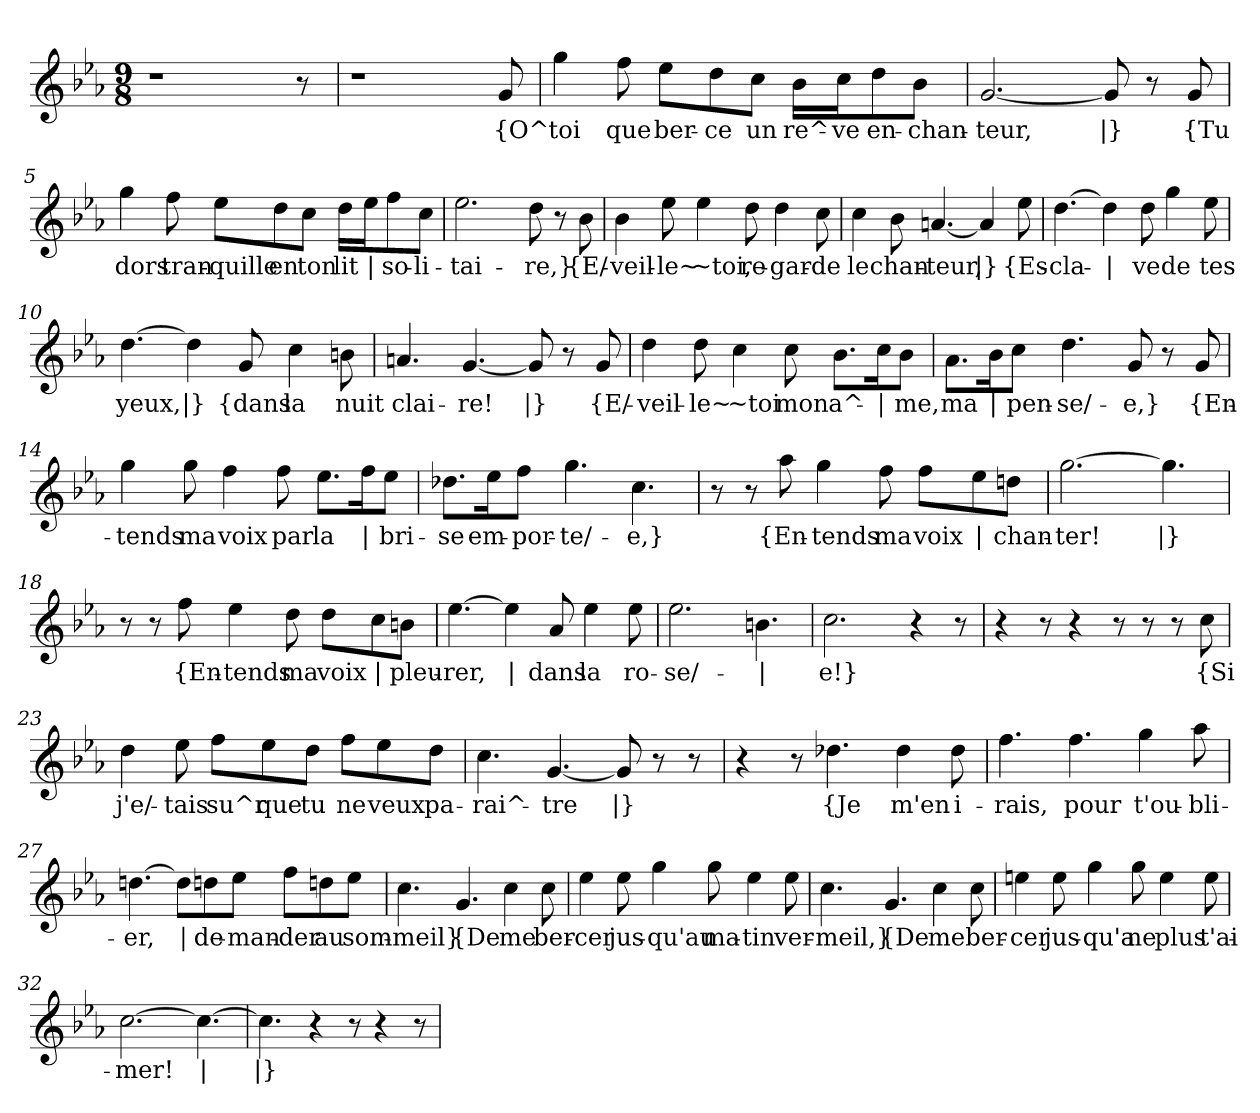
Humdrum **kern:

**kern	**text
*part1	*part1
*staff1	*staff1
*clefG2	*
*k[b-e-a-]	*
*M9/8	*
=1	=1
1r	.
8r	.
=2	=2
1r	.
!	!LO:LY:b
8g/	{O^
=3	=3
!	!LO:LY:b
4gg\	toi
!	!LO:LY:b
8ff\	que
!	!LO:LY:b
8ee-\L	ber-
!	!LO:LY:b
8dd\	-ce
!	!LO:LY:b
8cc\J	un
!	!LO:LY:b
16b-\LL	re^-
!	!LO:LY:b
16cc\J	-ve
!	!LO:LY:b
8dd\	en-
!	!LO:LY:b
8b-\J	-chan-
=4	=4
!	!LO:LY:b
[2.g/	-teur,
!	!LO:LY:b
8g/]	|}
8r	.
!	!LO:LY:b
8g/	{Tu
!!LO:LB:g=z
=5	=5
!	!LO:LY:b
4gg\	dors
!	!LO:LY:b
8ff\	tran-
!	!LO:LY:b
8ee-\L	-quille
!	!LO:LY:b
8dd\	en
!	!LO:LY:b
8cc\J	ton
!	!LO:LY:b
16dd\LL	lit
!	!LO:LY:b
16ee-\J	|
!	!LO:LY:b
8ff\	so-
!	!LO:LY:b
8cc\J	-li-
=6	=6
!	!LO:LY:b
2.ee-\	-tai-
!	!LO:LY:b
8dd\	-re,}
8r	.
!	!LO:LY:b
8b-\	{E/-
=7	=7
!	!LO:LY:b
4b-\	-veil-
!	!LO:LY:b
8ee-\	-le~
!	!LO:LY:b
4ee-\	~toi,
!	!LO:LY:b
8dd\	re-
!	!LO:LY:b
4dd\	-gar-
!	!LO:LY:b
8cc\	-de
!!LO:LB:g=z
=8	=8
!	!LO:LY:b
4cc\	le
!	!LO:LY:b
8b-\	chan-
!	!LO:LY:b
[4.an/	-teur,
!	!LO:LY:b
4a/]	|}
!	!LO:LY:b
8ee-\	{Es-
=9	=9
!	!LO:LY:b
[4.dd\	-cla-
!	!LO:LY:b
4dd\]	|
!	!LO:LY:b
8dd\	-ve
!	!LO:LY:b
4gg\	de
!	!LO:LY:b
8ee-\	tes
=10	=10
!	!LO:LY:b
[4.dd\	yeux,
!	!LO:LY:b
4dd\]	|}
!	!LO:LY:b
8g/	{dans
!	!LO:LY:b
4cc\	la
!	!LO:LY:b
8bn\	nuit
=11	=11
!	!LO:LY:b
4.an/	clai-
!	!LO:LY:b
[4.g/	-re!
!	!LO:LY:b
8g/]	|}
8r	.
!	!LO:LY:b
8g/	{E/-
!!LO:LB:g=z
=12	=12
!	!LO:LY:b
4dd\	-veil-
!	!LO:LY:b
8dd\	-le~
!	!LO:LY:b
4cc\	~toi
!	!LO:LY:b
8cc\	mon
!	!LO:LY:b
8.b-\L	a^-
!	!LO:LY:b
16cc\K	|
!	!LO:LY:b
8b-\J	-me,
=13	=13
!	!LO:LY:b
8.a-\L	ma
!	!LO:LY:b
16b-\K	|
!	!LO:LY:b
8cc\J	pen-
!	!LO:LY:b
4.dd\	-se/-
!	!LO:LY:b
8g/	-e,}
8r	.
!	!LO:LY:b
8g/	{En-
=14	=14
!	!LO:LY:b
4gg\	-tends
!	!LO:LY:b
8gg\	ma
!	!LO:LY:b
4ff\	voix
!	!LO:LY:b
8ff\	par
!	!LO:LY:b
8.ee-\L	la
!	!LO:LY:b
16ff\K	|
!	!LO:LY:b
8ee-\J	bri-
!!LO:LB:g=z
=15	=15
!	!LO:LY:b
8.dd-X\L	-se
!	!LO:LY:b
16ee-\K	em-
!	!LO:LY:b
8ff\J	-por-
!	!LO:LY:b
4.gg\	-te/-
!	!LO:LY:b
4.cc\	-e,}
=16	=16
8r	.
8r	.
!	!LO:LY:b
8aa-\	{En-
!	!LO:LY:b
4gg\	-tends
!	!LO:LY:b
8ff\	ma
!	!LO:LY:b
8ff\L	voix
!	!LO:LY:b
8ee-\	|
!	!LO:LY:b
8ddn\J	chan-
=17	=17
!	!LO:LY:b
[2.gg\	-ter!
!	!LO:LY:b
4.gg\]	|}
=18	=18
8r	.
8r	.
!	!LO:LY:b
8ff\	{En-
!	!LO:LY:b
4ee-\	-tends
!	!LO:LY:b
8dd\	ma
!	!LO:LY:b
8dd\L	voix
!	!LO:LY:b
8cc\	|
!	!LO:LY:b
8bn\J	pleu-
!!LO:LB:g=z
=19	=19
!	!LO:LY:b
[4.ee-\	-rer,
!	!LO:LY:b
4ee-\]	|
!	!LO:LY:b
8a-/	dans
!	!LO:LY:b
4ee-\	la
!	!LO:LY:b
8ee-\	ro-
=20	=20
!	!LO:LY:b
2.ee-\	-se/-
!	!LO:LY:b
4.bn\	|
=21	=21
!	!LO:LY:b
2.cc\	-e!}
4r	.
8r	.
=22	=22
4r	.
8r	.
4r	.
8r	.
8r	.
8r	.
!	!LO:LY:b
8cc\	{Si
=23	=23
!	!LO:LY:b
4dd\	j'e/-
!	!LO:LY:b
8ee-\	-tais
!	!LO:LY:b
8ff\L	su^r
!	!LO:LY:b
8ee-\	que
!	!LO:LY:b
8dd\J	tu
!	!LO:LY:b
8ff\L	ne
!	!LO:LY:b
8ee-\	veux
!	!LO:LY:b
8dd\J	pa-
!!LO:LB:g=z
=24	=24
!	!LO:LY:b
4.cc\	-rai^-
!	!LO:LY:b
[4.g/	-tre
!	!LO:LY:b
8g/]	|}
8r	.
8r	.
=25	=25
4r	.
8r	.
!	!LO:LY:b
4.dd-X\	{Je
!	!LO:LY:b
4dd-\	m'en
!	!LO:LY:b
8dd-\	i-
=26	=26
!	!LO:LY:b
4.ff\	-rais,
!	!LO:LY:b
4.ff\	pour
!	!LO:LY:b
4gg\	t'ou-
!	!LO:LY:b
8aa-\	-bli-
=27	=27
!	!LO:LY:b
[4.ddn\	-er,
!	!LO:LY:b
8ddn\L]	|
!	!LO:LY:b
8ddn\	de-
!	!LO:LY:b
8ee-\J	-man-
!	!LO:LY:b
8ff\L	-der
!	!LO:LY:b
8ddn\	au
!	!LO:LY:b
8ee-\J	som-
!!LO:LB:g=z
=28	=28
!	!LO:LY:b
4.cc\	-meil}
!	!LO:LY:b
4.g/	{De
!	!LO:LY:b
4cc\	me
!	!LO:LY:b
8cc\	ber-
=29	=29
!	!LO:LY:b
4ee-\	-cer
!	!LO:LY:b
8ee-\	jus-
!	!LO:LY:b
4gg\	-qu'au
!	!LO:LY:b
8gg\	ma-
!	!LO:LY:b
4ee-\	-tin
!	!LO:LY:b
8ee-\	ver-
=30	=30
!	!LO:LY:b
4.cc\	-meil,}
!	!LO:LY:b
4.g/	{De
!	!LO:LY:b
4cc\	me
!	!LO:LY:b
8cc\	ber-
=31	=31
!	!LO:LY:b
4een\	-cer
!	!LO:LY:b
8ee\	jus-
!	!LO:LY:b
4gg\	-qu'a
!	!LO:LY:b
8gg\	ne
!	!LO:LY:b
4ee\	plus
!	!LO:LY:b
8ee\	t'ai-
!!LO:LB:g=z
=32	=32
!	!LO:LY:b
[2.cc\	-mer!
!	!LO:LY:b
4.cc\_	|
=33	=33
!	!LO:LY:b
4.cc\]	|}
4r	.
8r	.
4r	.
8r	.
=	=
*-	*-
